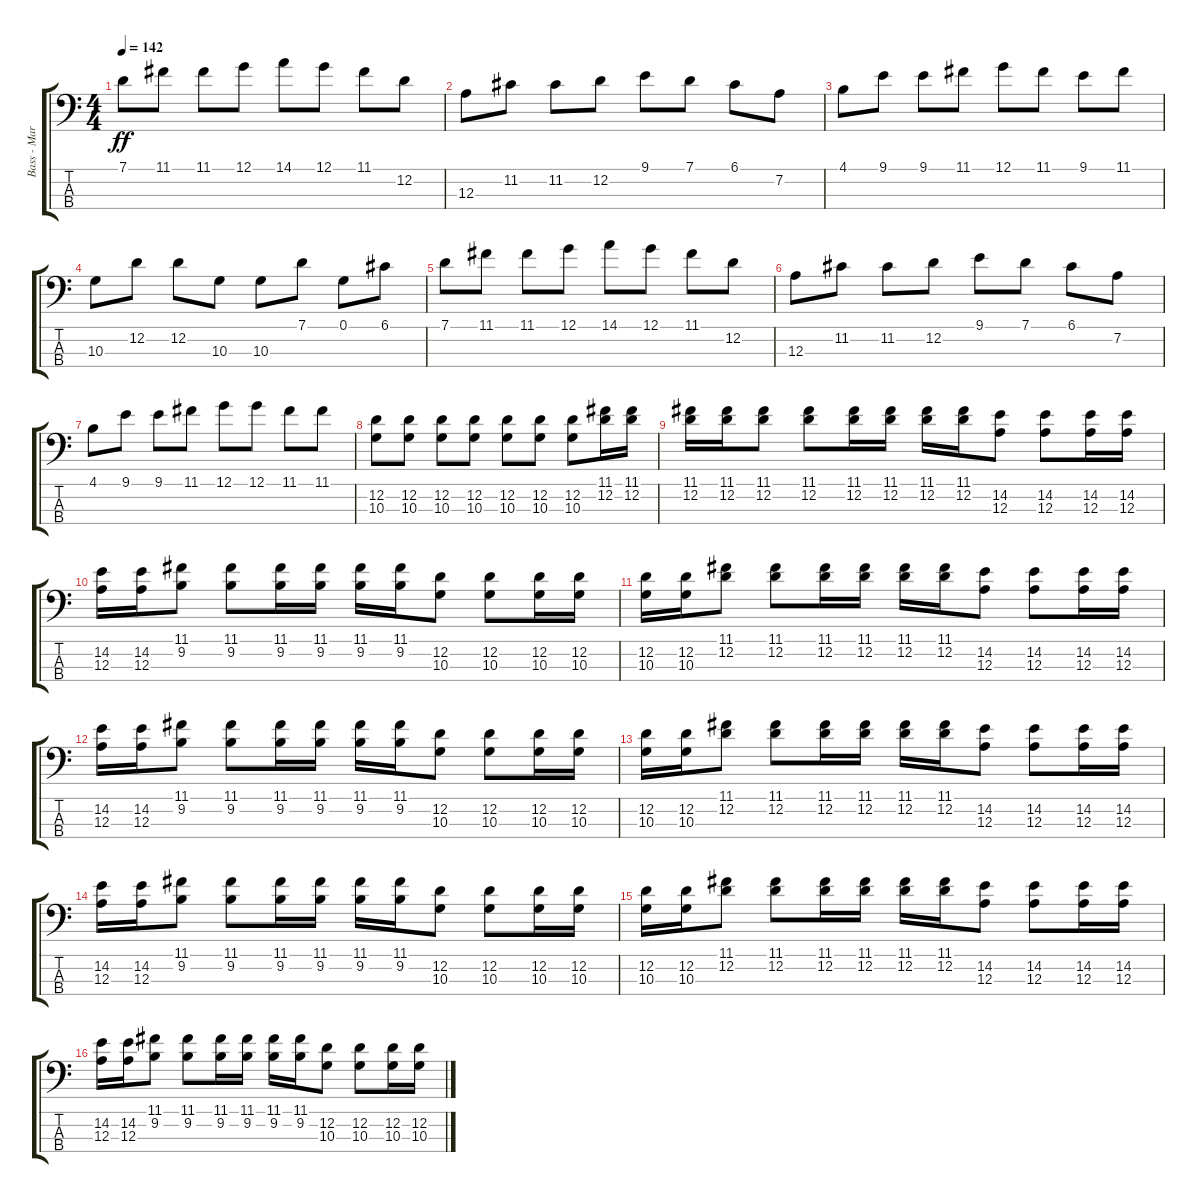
\track ("Bass - Mark" "Bass - Mar") {instrument electricbassfinger}
\staff {score tabs}
\tuning (G2 D2 A1 E1) {hide}
\ts (4 4)
\tempo 142
\clef f4
\ks c
7.1.8{dy ff} 11.1.8 11.1.8 12.1.8 14.1.8 12.1.8 11.1.8 12.2.8 |
12.3.8 11.2.8 11.2.8 12.2.8 9.1.8 7.1.8 6.1.8 7.2.8 |
4.1.8 9.1.8 9.1.8 11.1.8 12.1.8 11.1.8 9.1.8 11.1.8 |
10.3.8 12.2.8 12.2.8 10.3.8 10.3.8 7.1.8 0.1.8 6.1.8 |
7.1.8 11.1.8 11.1.8 12.1.8 14.1.8 12.1.8 11.1.8 12.2.8 |
12.3.8 11.2.8 11.2.8 12.2.8 9.1.8 7.1.8 6.1.8 7.2.8 |
4.1.8 9.1.8 9.1.8 11.1.8 12.1.8 12.1.8 11.1.8 11.1.8 |
(12.2 10.3).8 (12.2 10.3).8 (12.2 10.3).8 (12.2 10.3).8 (12.2 10.3).8 (12.2 10.3).8 (12.2 10.3).8 (11.1 12.2).16 (11.1 12.2).16 |
(11.1 12.2).16 (11.1 12.2).16 (11.1 12.2).8 (11.1 12.2).8 (11.1 12.2).16 (11.1 12.2).16 (11.1 12.2).16 (11.1 12.2).16 (14.2 12.3).8 (14.2 12.3).8 (14.2 12.3).16 (14.2 12.3).16 |
(14.2 12.3).16 (14.2 12.3).16 (11.1 9.2).8 (11.1 9.2).8 (11.1 9.2).16 (11.1 9.2).16 (11.1 9.2).16 (11.1 9.2).16 (12.2 10.3).8 (12.2 10.3).8 (12.2 10.3).16 (12.2 10.3).16 |
(12.2 10.3).16 (12.2 10.3).16 (11.1 12.2).8 (11.1 12.2).8 (11.1 12.2).16 (11.1 12.2).16 (11.1 12.2).16 (11.1 12.2).16 (14.2 12.3).8 (14.2 12.3).8 (14.2 12.3).16 (14.2 12.3).16 |
(14.2 12.3).16 (14.2 12.3).16 (11.1 9.2).8 (11.1 9.2).8 (11.1 9.2).16 (11.1 9.2).16 (11.1 9.2).16 (11.1 9.2).16 (12.2 10.3).8 (12.2 10.3).8 (12.2 10.3).16 (12.2 10.3).16 |
(12.2 10.3).16 (12.2 10.3).16 (11.1 12.2).8 (11.1 12.2).8 (11.1 12.2).16 (11.1 12.2).16 (11.1 12.2).16 (11.1 12.2).16 (14.2 12.3).8 (14.2 12.3).8 (14.2 12.3).16 (14.2 12.3).16 |
(14.2 12.3).16 (14.2 12.3).16 (11.1 9.2).8 (11.1 9.2).8 (11.1 9.2).16 (11.1 9.2).16 (11.1 9.2).16 (11.1 9.2).16 (12.2 10.3).8 (12.2 10.3).8 (12.2 10.3).16 (12.2 10.3).16 |
(12.2 10.3).16 (12.2 10.3).16 (11.1 12.2).8 (11.1 12.2).8 (11.1 12.2).16 (11.1 12.2).16 (11.1 12.2).16 (11.1 12.2).16 (14.2 12.3).8 (14.2 12.3).8 (14.2 12.3).16 (14.2 12.3).16 |
(14.2 12.3).16 (14.2 12.3).16 (11.1 9.2).8 (11.1 9.2).8 (11.1 9.2).16 (11.1 9.2).16 (11.1 9.2).16 (11.1 9.2).16 (12.2 10.3).8 (12.2 10.3).8 (12.2 10.3).16 (12.2 10.3).16
